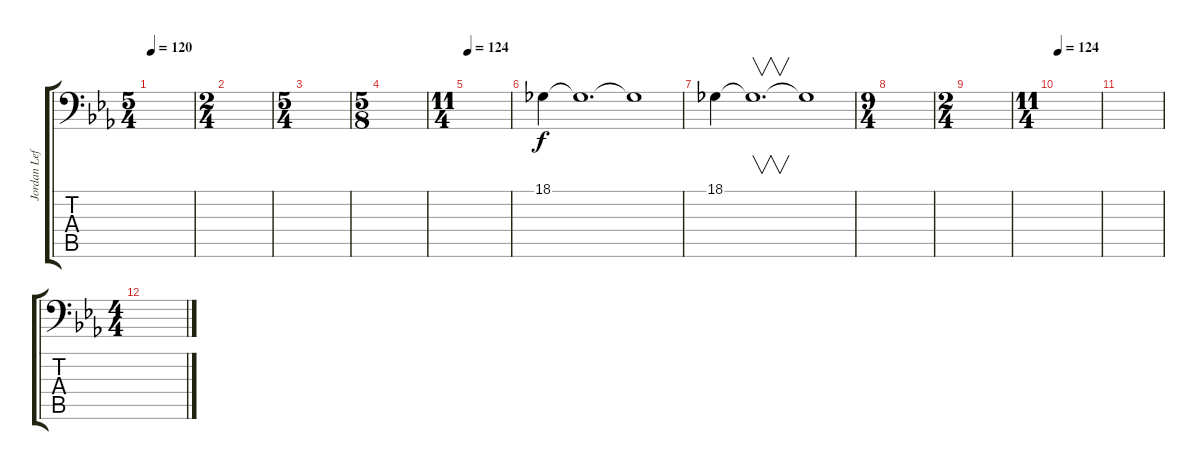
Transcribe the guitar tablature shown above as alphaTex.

\track ("Jordan Left Hand Overdubs and Effects" "Jordan Lef") {instrument lead1square}
\staff {score tabs}
\tuning (C2 G1 D1 A0 E0 B-1) {hide}
\ts (5 4)
\tempo 120
\clef f4
\ks eb
|
\ts (2 4)
|
\ts (5 4)
|
\ts (5 8)
|
\ts (11 4)
\tempo 124
|
18.1.4{volume 3 instrument applause} 18.1{t}.1{d volume 5} 18.1{t}.1 |
18.1.4{volume 5 instrument applause} 18.1{t}.1{v d volume 13} 18.1{t}.1 |
\ts (9 4)
|
\ts (2 4)
|
\ts (11 4)
\tempo 124
|
|
\ts (4 4)
